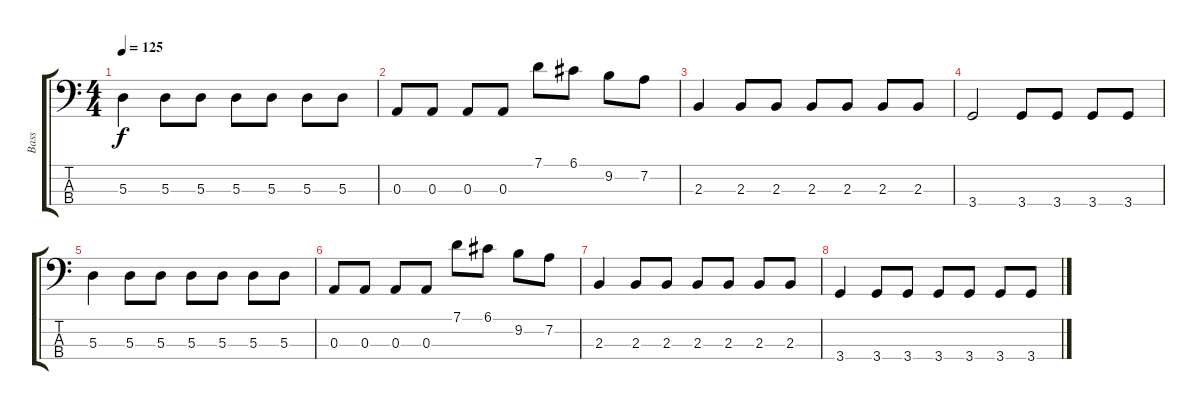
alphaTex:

\track ("Bass" "Bass") {instrument electricbassfinger}
\staff {score tabs}
\tuning (G2 D2 A1 E1) {hide}
\ts (4 4)
\tempo 125
\clef f4
\ks c
5.3.4{dy f} 5.3.8 5.3.8 5.3.8 5.3.8 5.3.8 5.3.8 |
0.3.8 0.3.8 0.3.8 0.3.8 7.1.8 6.1.8 9.2.8 7.2.8 |
2.3.4 2.3.8 2.3.8 2.3.8 2.3.8 2.3.8 2.3.8 |
3.4.2 3.4.8 3.4.8 3.4.8 3.4.8 |
5.3.4 5.3.8 5.3.8 5.3.8 5.3.8 5.3.8 5.3.8 |
0.3.8 0.3.8 0.3.8 0.3.8 7.1.8 6.1.8 9.2.8 7.2.8 |
2.3.4 2.3.8 2.3.8 2.3.8 2.3.8 2.3.8 2.3.8 |
3.4.4 3.4.8 3.4.8 3.4.8 3.4.8 3.4.8 3.4.8
